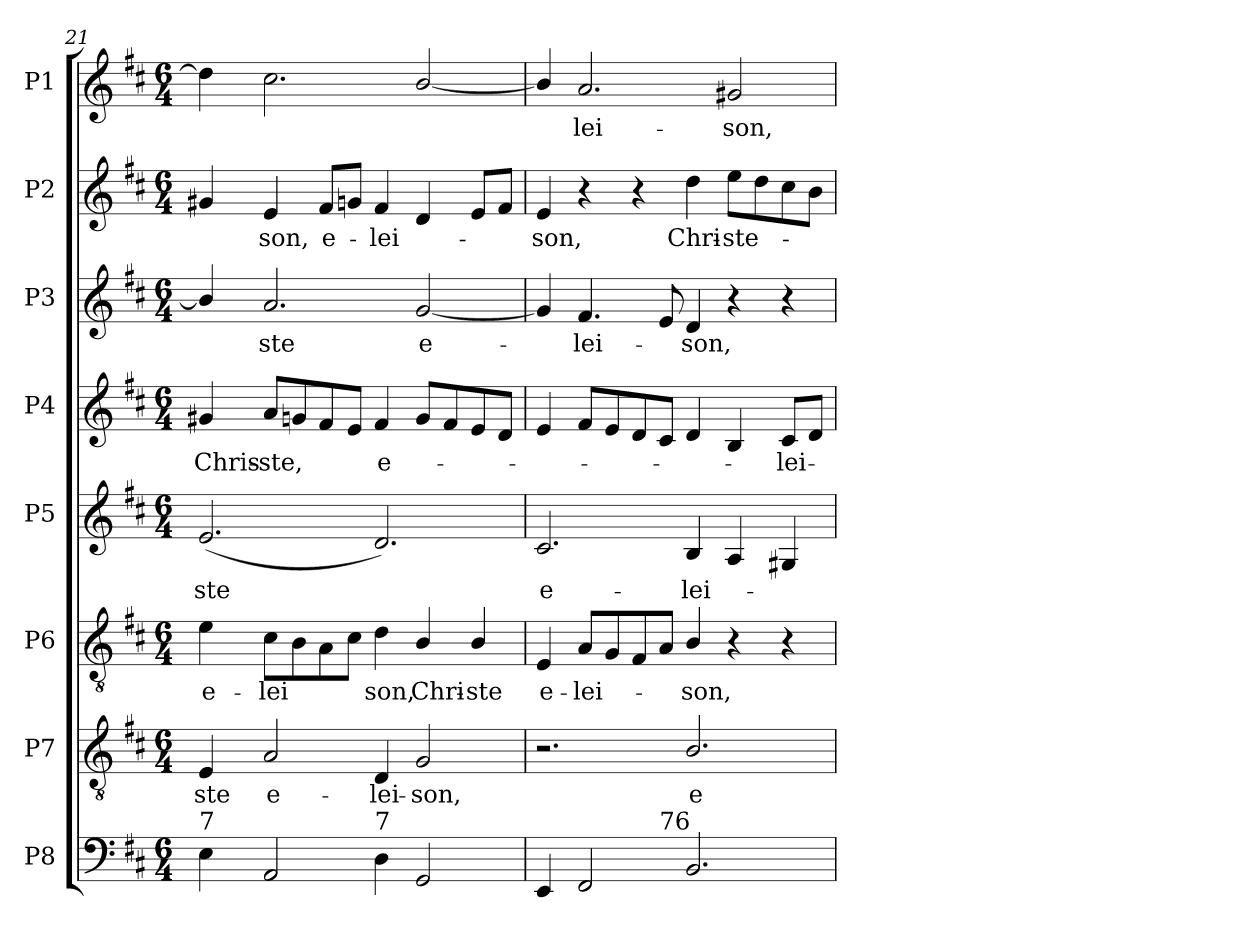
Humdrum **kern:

**kern	**kern	**text	**kern	**text	**kern	**text	**kern	**text	**kern	**text	**kern	**text	**kern	**text
*part8	*part7	*part7	*part6	*part6	*part5	*part5	*part4	*part4	*part3	*part3	*part2	*part2	*part1	*part1
*staff8	*staff7	*staff7	*staff6	*staff6	*staff5	*staff5	*staff4	*staff4	*staff3	*staff3	*staff2	*staff2	*staff1	*staff1
*I"P8	*I"P7	*	*I"P6	*	*I"P5	*	*I"P4	*	*I"P3	*	*I"P2	*	*I"P1	*
*clefF4	*clefGv2	*	*clefGv2	*	*clefG2	*	*clefG2	*	*clefG2	*	*clefG2	*	*clefG2	*
*	*ITrd7c12	*	*ITrd7c12	*	*	*	*	*	*	*	*	*	*	*
*k[f#c#]	*k[f#c#]	*	*k[f#c#]	*	*k[f#c#]	*	*k[f#c#]	*	*k[f#c#]	*	*k[f#c#]	*	*k[f#c#]	*
*D:	*D:	*	*D:	*	*D:	*	*D:	*	*D:	*	*D:	*	*D:	*
*M6/4	*M6/4	*	*M6/4	*	*M6/4	*	*M6/4	*	*M6/4	*	*M6/4	*	*M6/4	*
=21	=21	=21	=21	=21	=21	=21	=21	=21	=21	=21	=21	=21	=21	=21
!	!	!LO:LY:b:color=#000000	!	!	!	!	!	!	!	!	!	!	!	!
!	!	!	!	!LO:LY:b:color=#000000	!	!	!	!	!	!	!	!	!	!
!	!	!	!	!	!	!LO:LY:b:color=#000000	!	!	!	!	!	!	!	!
!LO:TX:a:t=7	!	!	!	!	!	!	!	!	!	!	!	!	!	!
!	!	!	!	!	!	!	!	!LO:LY:b:color=#000000	!	!	!	!	!	!
4Ei\	4EEi/	-ste	4Ei\	e-	(2.ei/	-ste	4g#Xi/	Chris-	4bi/]	.	4g#Xi/	.	4ddi\]	.
!	!	!LO:LY:b:color=#000000	!	!	!	!	!	!	!	!	!	!	!	!
!	!	!	!	!LO:LY:b:color=#000000	!	!	!	!	!	!	!	!	!	!
!	!	!	!	!	!	!	!	!LO:LY:b:color=#000000	!	!	!	!	!	!
!	!	!	!	!	!	!	!	!	!	!LO:LY:b:color=#000000	!	!	!	!
!	!	!	!	!	!	!	!	!	!	!	!	!LO:LY:b:color=#000000	!	!
2AAi/	2AAi/	e-	8C#i\L	-lei	.	.	8ai/L	-ste,	2.ai/	-ste	4ei/	-son,	2.cc#i\	.
.	.	.	8BBi\	.	.	.	8gni/	.	.	.	.	.	.	.
!	!	!	!	!	!	!	!	!	!	!	!	!LO:LY:b:color=#000000	!	!
.	.	.	8AAi\	.	.	.	8f#i/	.	.	.	8f#i/L	e-	.	.
.	.	.	8C#i\J	.	.	.	8ei/J	.	.	.	8gni/J	.	.	.
!	!	!LO:LY:b:color=#000000	!	!	!	!	!	!	!	!	!	!	!	!
!	!	!	!	!LO:LY:b:color=#000000	!	!	!	!	!	!	!	!	!	!
!	!	!	!	!	!	!	!	!LO:LY:b:color=#000000	!	!	!	!	!	!
!LO:TX:a:t=7	!	!	!	!	!	!	!	!	!	!	!	!	!	!
!	!	!	!	!	!	!	!	!	!	!	!	!LO:LY:b:color=#000000	!	!
4Di\	4DDi/	-lei-	4Di\	son,	2.di/)	.	4f#i/	e-	.	.	4f#i/	-lei-	.	.
!	!	!LO:LY:b:color=#000000	!	!	!	!	!	!	!	!	!	!	!	!
!	!	!	!	!LO:LY:b:color=#000000	!	!	!	!	!	!	!	!	!	!
!	!	!	!	!	!	!	!	!	!	!LO:LY:b:color=#000000	!	!	!	!
2GGi/	2GGi/	-son,	4BBi/	Chri-	.	.	8gi/L	.	[2gi/	e-	4di/	.	[2bi/	.
.	.	.	.	.	.	.	8f#i/	.	.	.	.	.	.	.
!	!	!	!	!LO:LY:b:color=#000000	!	!	!	!	!	!	!	!	!	!
.	.	.	4BBi/	-ste	.	.	8ei/	.	.	.	8ei/L	.	.	.
.	.	.	.	.	.	.	8di/J	.	.	.	8f#i/J	.	.	.
!!LO:PB:g=z
=22	=22	=22	=22	=22	=22	=22	=22	=22	=22	=22	=22	=22	=22	=22
!	!	!	!	!LO:LY:b:color=#000000	!	!	!	!	!	!	!	!	!	!
!	!	!	!	!	!	!LO:LY:b:color=#000000	!	!	!	!	!	!	!	!
!LO:TX:a:t=6	!	!	!	!	!	!	!	!	!	!	!	!	!	!
!LO:TX:t=5	!	!	!	!	!	!	!	!	!	!	!	!	!	!
!	!	!	!	!	!	!	!	!	!	!	!	!LO:LY:b:color=#000000	!	!
*^	*	*	*	*	*	*	*	*	*	*	*	*	*	*
4EEi/	2ryy	2.r	.	4EEi/	e-	2.c#i/	e-	4ei/	.	4gi/]	.	4ei/	-son,	4bi/]	.
!	!	!	!	!	!LO:LY:b:color=#000000	!	!	!	!	!	!	!	!	!	!
!	!	!	!	!	!	!	!	!	!	!	!LO:LY:b:color=#000000	!	!	!	!
!	!	!	!	!	!	!	!	!	!	!	!	!	!	!	!LO:LY:b:color=#000000
2FF#i/	.	.	.	8AAi/L	-lei-	.	.	8f#i/L	.	4.f#i/	-lei-	4r	.	2.ai/	-lei-
.	.	.	.	8GGi/	.	.	.	8ei/	.	.	.	.	.	.	.
.	8ryy	.	.	8FF#i/	.	.	.	8di/	.	.	.	4r	.	.	.
!	!LO:TX:a:t=76	!	!	!	!	!	!	!	!	!	!	!	!	!	!
.	2..ryy	.	.	8AAi/J	.	.	.	8c#i/J	.	8ei/	.	.	.	.	.
!	!	!	!LO:LY:b:color=#000000	!	!	!	!	!	!	!	!	!	!	!	!
!	!	!	!	!	!LO:LY:b:color=#000000	!	!	!	!	!	!	!	!	!	!
!	!	!	!	!	!	!	!LO:LY:b:color=#000000	!	!	!	!	!	!	!	!
!	!	!	!	!	!	!	!	!	!	!	!LO:LY:b:color=#000000	!	!	!	!
!	!	!	!	!	!	!	!	!	!	!	!	!	!LO:LY:b:color=#000000	!	!
2.BBi/	.	2.BBi/	e-	4BBi/	-son,	4Bi/	-lei-	4di/	.	4di/	-son,	4ddi\	Chri-	.	.
!	!	!	!	!	!	!	!	!	!	!	!	!	!LO:LY:b:color=#000000	!	!
!	!	!	!	!	!	!	!	!	!	!	!	!	!	!	!LO:LY:b:color=#000000
.	.	.	.	4r	.	4Ai/	.	4Bi/	.	4r	.	8eei\L	-ste-	2g#Xi/	-son,
.	.	.	.	.	.	.	.	.	.	.	.	8ddi\	.	.	.
!	!	!	!	!	!	!	!	!	!LO:LY:b:color=#000000	!	!	!	!	!	!
.	.	.	.	4r	.	4G#Xi/	.	8c#i/L	-lei-	4r	.	8cc#i\	.	.	.
.	.	.	.	.	.	.	.	8di/J	.	.	.	8bi\J	.	.	.
*v	*v	*	*	*	*	*	*	*	*	*	*	*	*	*	*
=	=	=	=	=	=	=	=	=	=	=	=	=	=	=
*-	*-	*-	*-	*-	*-	*-	*-	*-	*-	*-	*-	*-	*-	*-
